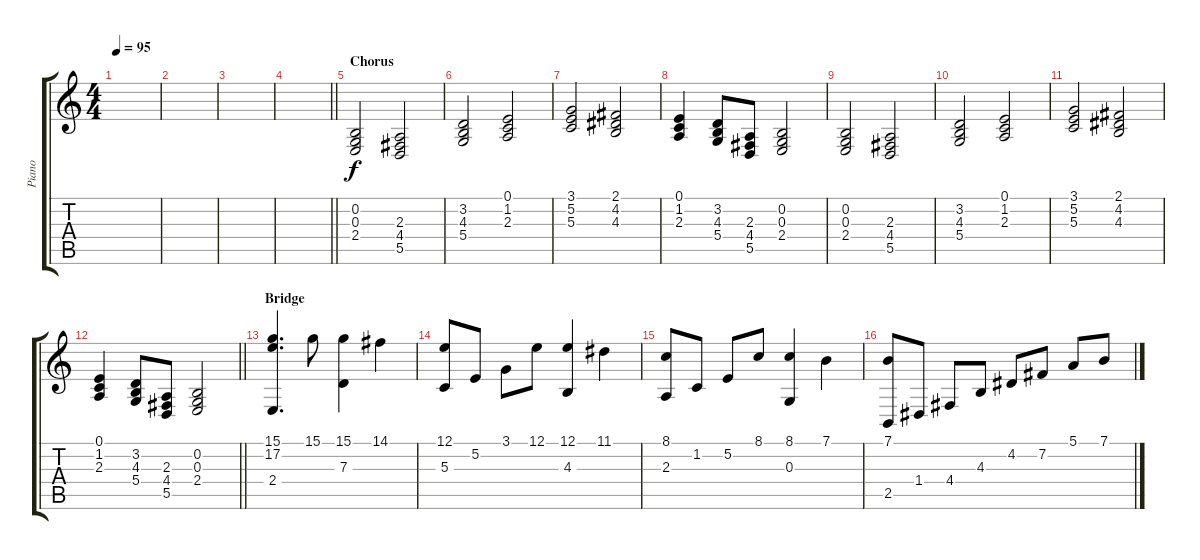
\track ("Piano" "Piano") {instrument acousticgrandpiano}
\staff {score tabs}
\tuning (E4 B3 G3 D3 A2 E2) {hide}
\ts (4 4)
\tempo 95
\clef g2
\ks c
|
|
|
\barLineRight lightlight
|
\section ("" "Chorus")
(0.2 0.3 2.4).2 (2.3 4.4 5.5).2 |
(3.2 4.3 5.4).2 (0.1 1.2 2.3).2 |
(3.1 5.2 5.3).2 (2.1 4.2 4.3).2 |
(0.1 1.2 2.3).4 (3.2 4.3 5.4).8 (2.3 4.4 5.5).8 (0.2 0.3 2.4).2 |
(0.2 0.3 2.4).2 (2.3 4.4 5.5).2 |
(3.2 4.3 5.4).2 (0.1 1.2 2.3).2 |
(3.1 5.2 5.3).2 (2.1 4.2 4.3).2 |
\barLineRight lightlight
(0.1 1.2 2.3).4 (3.2 4.3 5.4).8 (2.3 4.4 5.5).8 (0.2 0.3 2.4).2 |
\section ("" "Bridge")
(15.1 17.2 2.4).4{d} 15.1.8 (15.1 7.3).4 14.1.4 |
(12.1 5.3).8 5.2.8 3.1.8 12.1.8 (12.1 4.3).4 11.1.4 |
(8.1 2.3).8 1.2.8 5.2.8 8.1.8 (8.1 0.3).4 7.1.4 |
(7.1 2.5).8 1.4.8 4.4.8 4.3.8 4.2.8 7.2.8 5.1.8 7.1.8
